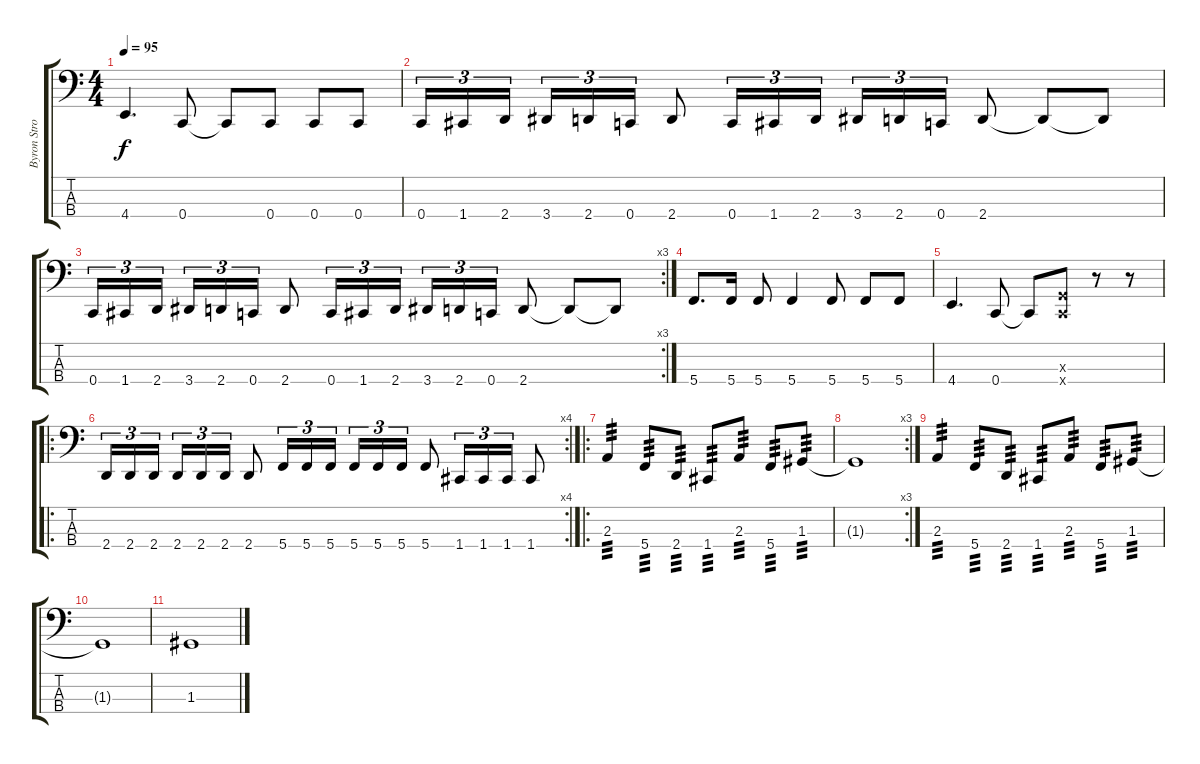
\track ("Byron Stroud" "Byron Stro") {instrument electricbassfinger}
\staff {score tabs}
\tuning (E2 C2 G1 C1) {hide}
\ts (4 4)
\tempo 95
\clef f4
\ks c
4.4.4{d dy f} 0.4.8 0.4{t}.8 0.4.8 0.4.8 0.4.8 |
0.4.16{tu (3 2)} 1.4.16{tu (3 2)} 2.4.16{tu (3 2) beam splitsecondary} 3.4.16{tu (3 2)} 2.4.16{tu (3 2)} 0.4.16{tu (3 2)} 2.4.8 0.4.16{tu (3 2)} 1.4.16{tu (3 2)} 2.4.16{tu (3 2)} 3.4.16{tu (3 2)} 2.4.16{tu (3 2)} 0.4.16{tu (3 2)} 2.4.8 2.4{t}.8 2.4{t}.8 |
\rc 3
0.4.16{tu (3 2)} 1.4.16{tu (3 2)} 2.4.16{tu (3 2) beam splitsecondary} 3.4.16{tu (3 2)} 2.4.16{tu (3 2)} 0.4.16{tu (3 2)} 2.4.8 0.4.16{tu (3 2)} 1.4.16{tu (3 2)} 2.4.16{tu (3 2)} 3.4.16{tu (3 2)} 2.4.16{tu (3 2)} 0.4.16{tu (3 2)} 2.4.8 2.4{t}.8 2.4{t}.8 |
5.4.8{d} 5.4.16 5.4.8 5.4.4 5.4.8 5.4.8 5.4.8 |
4.4.4{d} 0.4.8 0.4{t}.8 (0.3{x} 0.4{x}).8 r.8 r.8 |
\ro
\rc 4
2.4.16{tu (3 2)} 2.4.16{tu (3 2)} 2.4.16{tu (3 2) beam splitsecondary} 2.4.16{tu (3 2)} 2.4.16{tu (3 2)} 2.4.16{tu (3 2)} 2.4.8 5.4.16{tu (3 2)} 5.4.16{tu (3 2)} 5.4.16{tu (3 2)} 5.4.16{tu (3 2)} 5.4.16{tu (3 2)} 5.4.16{tu (3 2)} 5.4.8 1.4.16{tu (3 2)} 1.4.16{tu (3 2)} 1.4.16{tu (3 2)} 1.4.8 |
\ro
2.3.4{tp 3} 5.4.8{tp 3} 2.4.8{tp 3} 1.4.8{tp 3} 2.3.8{tp 3} 5.4.8{tp 3} 1.3.8{tp 3} |
\rc 3
1.3{t}.1 |
2.3.4{tp 3} 5.4.8{tp 3} 2.4.8{tp 3} 1.4.8{tp 3} 2.3.8{tp 3} 5.4.8{tp 3} 1.3.8{tp 3} |
1.3{t}.1 |
1.3.1
